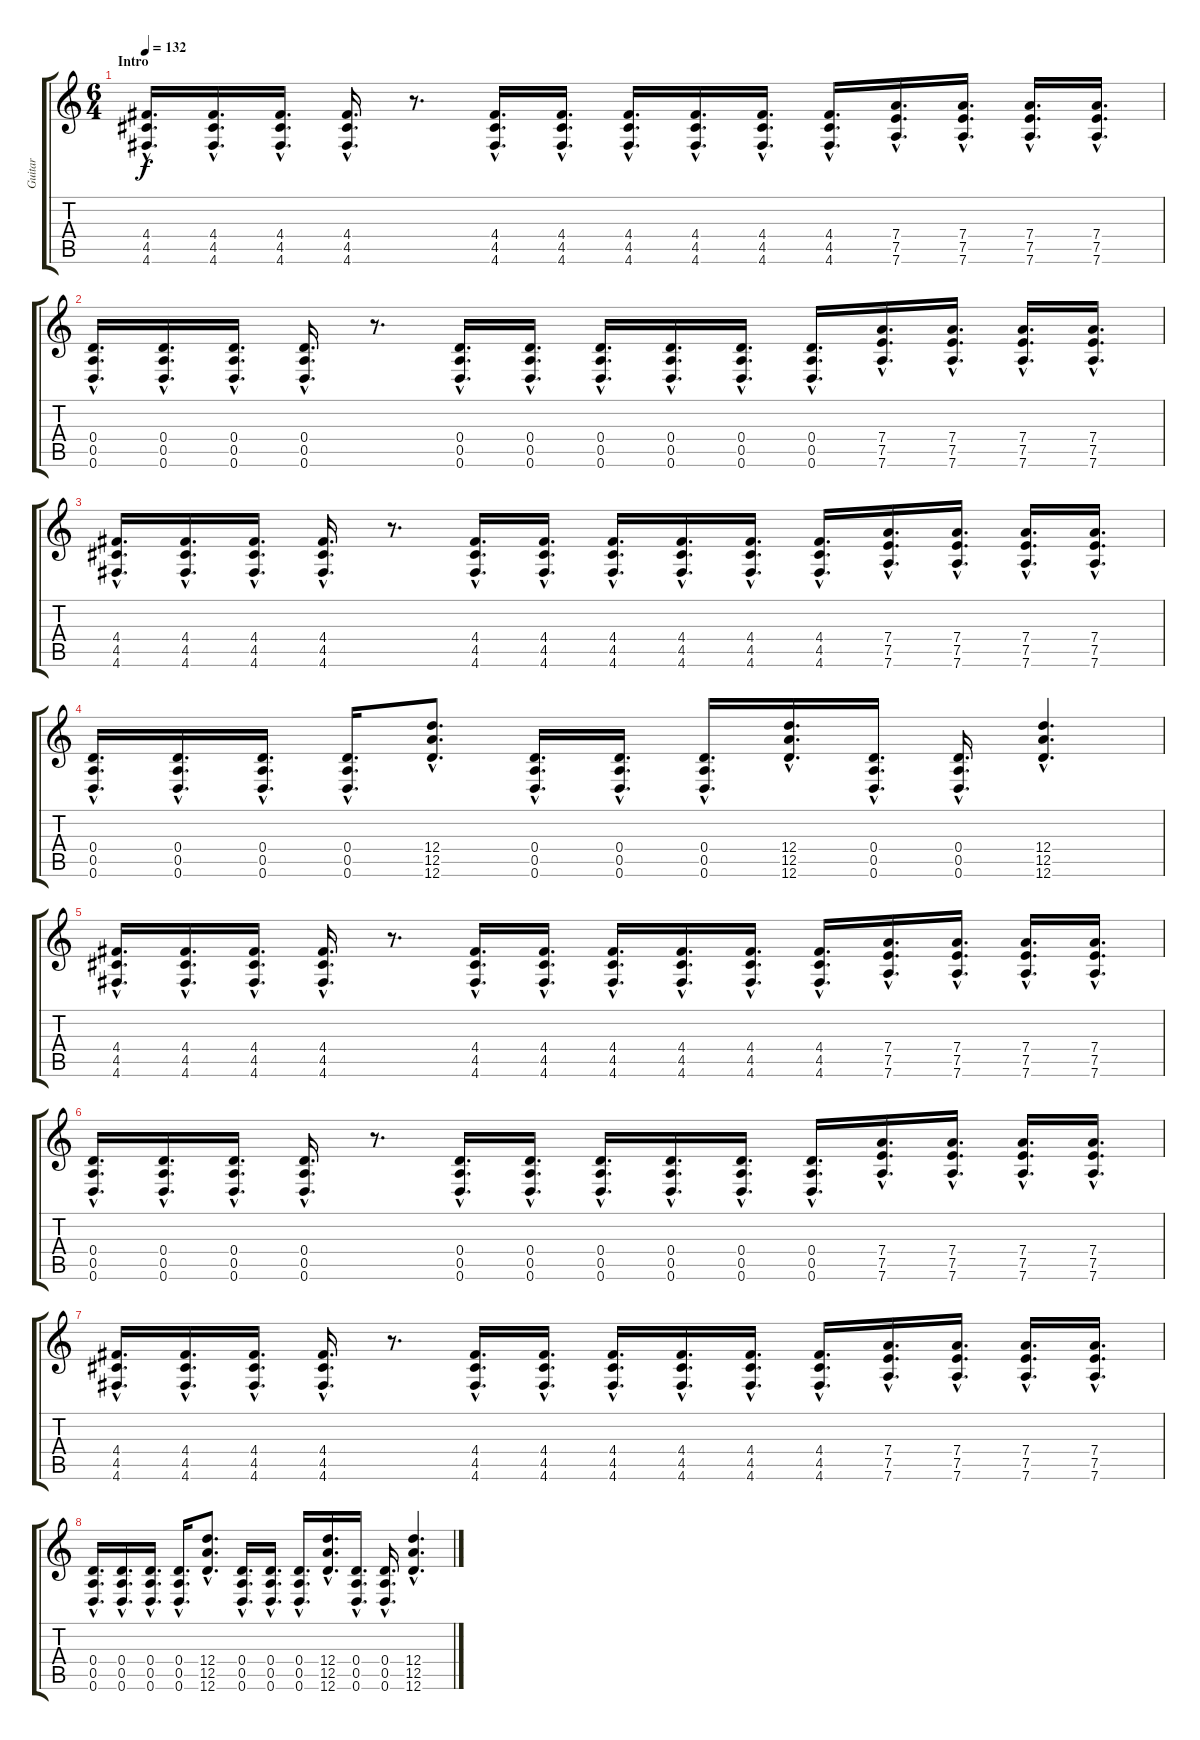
\track ("Guitar" "Guitar") {instrument distortionguitar}
\staff {score tabs}
\tuning (E4 B3 G3 D3 A2 D2) {hide}
\ts (6 4)
\section ("" "Intro")
\tempo 132
\clef g2
\ks c
(4.4{hac} 4.5{hac} 4.6{hac}).16{d dy f instrument distortionguitar} (4.4{hac} 4.5{hac} 4.6{hac}).16{d} (4.4{hac} 4.5{hac} 4.6{hac}).16{d} (4.4{hac} 4.5{hac} 4.6{hac}).16{d} r.8{d} (4.4{hac} 4.5{hac} 4.6{hac}).16{d} (4.4{hac} 4.5{hac} 4.6{hac}).16{d} (4.4{hac} 4.5{hac} 4.6{hac}).16{d} (4.4{hac} 4.5{hac} 4.6{hac}).16{d} (4.4{hac} 4.5{hac} 4.6{hac}).16{d} (4.4{hac} 4.5{hac} 4.6{hac}).16{d} (7.4{hac} 7.5{hac} 7.6{hac}).16{d} (7.4{hac} 7.5{hac} 7.6{hac}).16{d} (7.4{hac} 7.5{hac} 7.6{hac}).16{d} (7.4{hac} 7.5{hac} 7.6{hac}).16{d} |
(0.4{hac} 0.5{hac} 0.6{hac}).16{d} (0.4{hac} 0.5{hac} 0.6{hac}).16{d} (0.4{hac} 0.5{hac} 0.6{hac}).16{d} (0.4{hac} 0.5{hac} 0.6{hac}).16{d} r.8{d} (0.4{hac} 0.5{hac} 0.6{hac}).16{d} (0.4{hac} 0.5{hac} 0.6{hac}).16{d} (0.4{hac} 0.5{hac} 0.6{hac}).16{d} (0.4{hac} 0.5{hac} 0.6{hac}).16{d} (0.4{hac} 0.5{hac} 0.6{hac}).16{d} (0.4{hac} 0.5{hac} 0.6{hac}).16{d} (7.4{hac} 7.5{hac} 7.6{hac}).16{d} (7.4{hac} 7.5{hac} 7.6{hac}).16{d} (7.4{hac} 7.5{hac} 7.6{hac}).16{d} (7.4{hac} 7.5{hac} 7.6{hac}).16{d} |
(4.4{hac} 4.5{hac} 4.6{hac}).16{d} (4.4{hac} 4.5{hac} 4.6{hac}).16{d} (4.4{hac} 4.5{hac} 4.6{hac}).16{d} (4.4{hac} 4.5{hac} 4.6{hac}).16{d} r.8{d} (4.4{hac} 4.5{hac} 4.6{hac}).16{d} (4.4{hac} 4.5{hac} 4.6{hac}).16{d} (4.4{hac} 4.5{hac} 4.6{hac}).16{d} (4.4{hac} 4.5{hac} 4.6{hac}).16{d} (4.4{hac} 4.5{hac} 4.6{hac}).16{d} (4.4{hac} 4.5{hac} 4.6{hac}).16{d} (7.4{hac} 7.5{hac} 7.6{hac}).16{d} (7.4{hac} 7.5{hac} 7.6{hac}).16{d} (7.4{hac} 7.5{hac} 7.6{hac}).16{d} (7.4{hac} 7.5{hac} 7.6{hac}).16{d} |
(0.4{hac} 0.5{hac} 0.6{hac}).16{d} (0.4{hac} 0.5{hac} 0.6{hac}).16{d} (0.4{hac} 0.5{hac} 0.6{hac}).16{d} (0.4{hac} 0.5{hac} 0.6{hac}).16{d} (12.4{hac} 12.5{hac} 12.6{hac}).8{d} (0.4{hac} 0.5{hac} 0.6{hac}).16{d} (0.4{hac} 0.5{hac} 0.6{hac}).16{d} (0.4{hac} 0.5{hac} 0.6{hac}).16{d} (12.4{hac} 12.5{hac} 12.6{hac}).16{d} (0.4{hac} 0.5{hac} 0.6{hac}).16{d} (0.4{hac} 0.5{hac} 0.6{hac}).16{d} (12.4{hac} 12.5{hac} 12.6{hac}).4{d} |
(4.4{hac} 4.5{hac} 4.6{hac}).16{d} (4.4{hac} 4.5{hac} 4.6{hac}).16{d} (4.4{hac} 4.5{hac} 4.6{hac}).16{d} (4.4{hac} 4.5{hac} 4.6{hac}).16{d} r.8{d} (4.4{hac} 4.5{hac} 4.6{hac}).16{d} (4.4{hac} 4.5{hac} 4.6{hac}).16{d} (4.4{hac} 4.5{hac} 4.6{hac}).16{d} (4.4{hac} 4.5{hac} 4.6{hac}).16{d} (4.4{hac} 4.5{hac} 4.6{hac}).16{d} (4.4{hac} 4.5{hac} 4.6{hac}).16{d} (7.4{hac} 7.5{hac} 7.6{hac}).16{d} (7.4{hac} 7.5{hac} 7.6{hac}).16{d} (7.4{hac} 7.5{hac} 7.6{hac}).16{d} (7.4{hac} 7.5{hac} 7.6{hac}).16{d} |
(0.4{hac} 0.5{hac} 0.6{hac}).16{d} (0.4{hac} 0.5{hac} 0.6{hac}).16{d} (0.4{hac} 0.5{hac} 0.6{hac}).16{d} (0.4{hac} 0.5{hac} 0.6{hac}).16{d} r.8{d} (0.4{hac} 0.5{hac} 0.6{hac}).16{d} (0.4{hac} 0.5{hac} 0.6{hac}).16{d} (0.4{hac} 0.5{hac} 0.6{hac}).16{d} (0.4{hac} 0.5{hac} 0.6{hac}).16{d} (0.4{hac} 0.5{hac} 0.6{hac}).16{d} (0.4{hac} 0.5{hac} 0.6{hac}).16{d} (7.4{hac} 7.5{hac} 7.6{hac}).16{d} (7.4{hac} 7.5{hac} 7.6{hac}).16{d} (7.4{hac} 7.5{hac} 7.6{hac}).16{d} (7.4{hac} 7.5{hac} 7.6{hac}).16{d} |
(4.4{hac} 4.5{hac} 4.6{hac}).16{d} (4.4{hac} 4.5{hac} 4.6{hac}).16{d} (4.4{hac} 4.5{hac} 4.6{hac}).16{d} (4.4{hac} 4.5{hac} 4.6{hac}).16{d} r.8{d} (4.4{hac} 4.5{hac} 4.6{hac}).16{d} (4.4{hac} 4.5{hac} 4.6{hac}).16{d} (4.4{hac} 4.5{hac} 4.6{hac}).16{d} (4.4{hac} 4.5{hac} 4.6{hac}).16{d} (4.4{hac} 4.5{hac} 4.6{hac}).16{d} (4.4{hac} 4.5{hac} 4.6{hac}).16{d} (7.4{hac} 7.5{hac} 7.6{hac}).16{d} (7.4{hac} 7.5{hac} 7.6{hac}).16{d} (7.4{hac} 7.5{hac} 7.6{hac}).16{d} (7.4{hac} 7.5{hac} 7.6{hac}).16{d} |
(0.4{hac} 0.5{hac} 0.6{hac}).16{d} (0.4{hac} 0.5{hac} 0.6{hac}).16{d} (0.4{hac} 0.5{hac} 0.6{hac}).16{d} (0.4{hac} 0.5{hac} 0.6{hac}).16{d} (12.4{hac} 12.5{hac} 12.6{hac}).8{d} (0.4{hac} 0.5{hac} 0.6{hac}).16{d} (0.4{hac} 0.5{hac} 0.6{hac}).16{d} (0.4{hac} 0.5{hac} 0.6{hac}).16{d} (12.4{hac} 12.5{hac} 12.6{hac}).16{d} (0.4{hac} 0.5{hac} 0.6{hac}).16{d} (0.4{hac} 0.5{hac} 0.6{hac}).16{d} (12.4{hac} 12.5{hac} 12.6{hac}).4{d}
